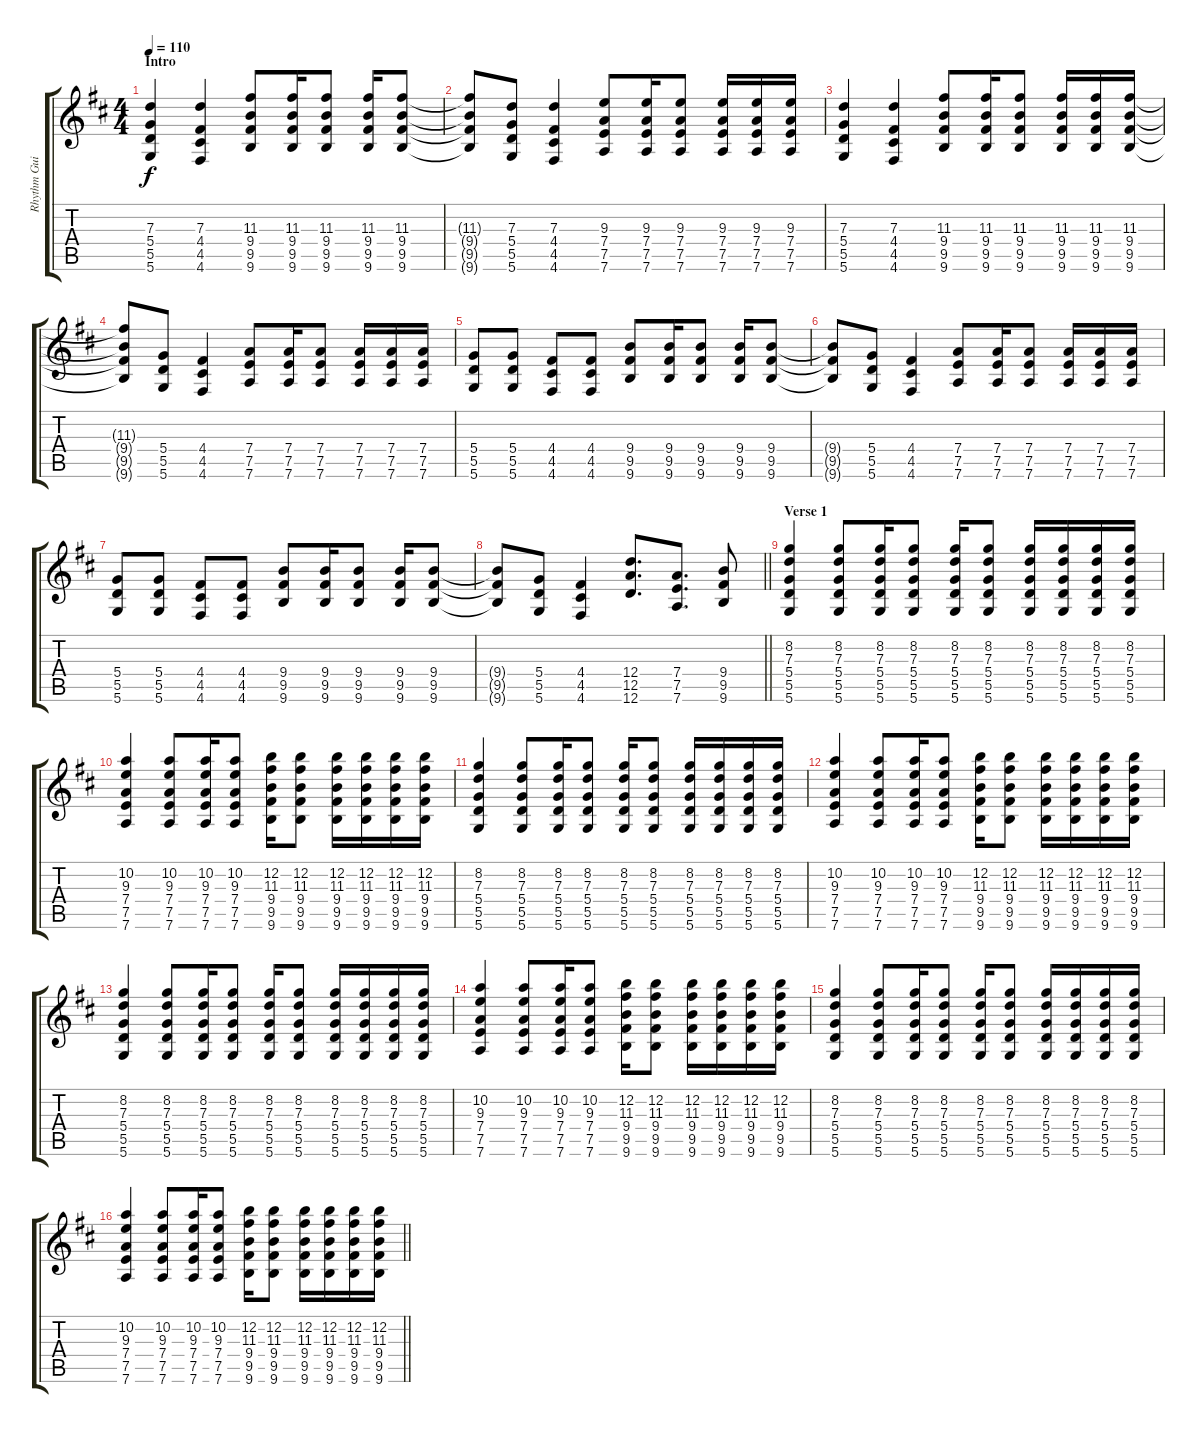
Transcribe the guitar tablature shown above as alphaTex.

\track ("Rhythm Guitar" "Rhythm Gui") {instrument electricguitarclean}
\staff {score tabs}
\tuning (E4 B3 G3 D3 A2 D2) {hide}
\ts (4 4)
\section ("" "Intro")
\tempo 110
\clef g2
\ks d
(7.3 5.4 5.5 5.6).4{dy f instrument electricguitarclean} (7.3 4.4 4.5 4.6).4 (11.3 9.4 9.5 9.6).8 (11.3 9.4 9.5 9.6).16 (11.3 9.4 9.5 9.6).8 (11.3 9.4 9.5 9.6).16 (11.3 9.4 9.5 9.6).8 |
(11.3{t} 9.4{t} 9.5{t} 9.6{t}).8 (7.3 5.4 5.5 5.6).8 (7.3 4.4 4.5 4.6).4 (9.3 7.4 7.5 7.6).8 (9.3 7.4 7.5 7.6).16 (9.3 7.4 7.5 7.6).8 (9.3 7.4 7.5 7.6).16 (9.3 7.4 7.5 7.6).16 (9.3 7.4 7.5 7.6).16 |
(7.3 5.4 5.5 5.6).4 (7.3 4.4 4.5 4.6).4 (11.3 9.4 9.5 9.6).8 (11.3 9.4 9.5 9.6).16 (11.3 9.4 9.5 9.6).8 (11.3 9.4 9.5 9.6).16 (11.3 9.4 9.5 9.6).16 (11.3 9.4 9.5 9.6).16 |
(11.3{t} 9.4{t} 9.5{t} 9.6{t}).8 (5.4 5.5 5.6).8{instrument distortionguitar} (4.4 4.5 4.6).4 (7.4 7.5 7.6).8 (7.4 7.5 7.6).16 (7.4 7.5 7.6).8 (7.4 7.5 7.6).16 (7.4 7.5 7.6).16 (7.4 7.5 7.6).16 |
(5.4 5.5 5.6).8 (5.4 5.5 5.6).8 (4.4 4.5 4.6).8 (4.4 4.5 4.6).8 (9.4 9.5 9.6).8 (9.4 9.5 9.6).16 (9.4 9.5 9.6).8 (9.4 9.5 9.6).16 (9.4 9.5 9.6).8 |
(9.4{t} 9.5{t} 9.6{t}).8 (5.4 5.5 5.6).8 (4.4 4.5 4.6).4 (7.4 7.5 7.6).8 (7.4 7.5 7.6).16 (7.4 7.5 7.6).8 (7.4 7.5 7.6).16 (7.4 7.5 7.6).16 (7.4 7.5 7.6).16 |
(5.4 5.5 5.6).8 (5.4 5.5 5.6).8 (4.4 4.5 4.6).8 (4.4 4.5 4.6).8 (9.4 9.5 9.6).8 (9.4 9.5 9.6).16 (9.4 9.5 9.6).8 (9.4 9.5 9.6).16 (9.4 9.5 9.6).8 |
\barLineRight lightlight
(9.4{t} 9.5{t} 9.6{t}).8 (5.4 5.5 5.6).8 (4.4 4.5 4.6).4 (12.4 12.5 12.6).8{d} (7.4 7.5 7.6).8{d} (9.4 9.5 9.6).8 |
\section ("" "Verse 1")
(8.2 7.3 5.4 5.5 5.6).4{instrument electricguitarclean} (8.2 7.3 5.4 5.5 5.6).8 (8.2 7.3 5.4 5.5 5.6).16 (8.2 7.3 5.4 5.5 5.6).8 (8.2 7.3 5.4 5.5 5.6).16 (8.2 7.3 5.4 5.5 5.6).8 (8.2 7.3 5.4 5.5 5.6).16 (8.2 7.3 5.4 5.5 5.6).16 (8.2 7.3 5.4 5.5 5.6).16 (8.2 7.3 5.4 5.5 5.6).16 |
(10.2 9.3 7.4 7.5 7.6).4 (10.2 9.3 7.4 7.5 7.6).8 (10.2 9.3 7.4 7.5 7.6).16 (10.2 9.3 7.4 7.5 7.6).8 (12.2 11.3 9.4 9.5 9.6).16 (12.2 11.3 9.4 9.5 9.6).8 (12.2 11.3 9.4 9.5 9.6).16 (12.2 11.3 9.4 9.5 9.6).16 (12.2 11.3 9.4 9.5 9.6).16 (12.2 11.3 9.4 9.5 9.6).16 |
(8.2 7.3 5.4 5.5 5.6).4 (8.2 7.3 5.4 5.5 5.6).8 (8.2 7.3 5.4 5.5 5.6).16 (8.2 7.3 5.4 5.5 5.6).8 (8.2 7.3 5.4 5.5 5.6).16 (8.2 7.3 5.4 5.5 5.6).8 (8.2 7.3 5.4 5.5 5.6).16 (8.2 7.3 5.4 5.5 5.6).16 (8.2 7.3 5.4 5.5 5.6).16 (8.2 7.3 5.4 5.5 5.6).16 |
(10.2 9.3 7.4 7.5 7.6).4 (10.2 9.3 7.4 7.5 7.6).8 (10.2 9.3 7.4 7.5 7.6).16 (10.2 9.3 7.4 7.5 7.6).8 (12.2 11.3 9.4 9.5 9.6).16 (12.2 11.3 9.4 9.5 9.6).8 (12.2 11.3 9.4 9.5 9.6).16 (12.2 11.3 9.4 9.5 9.6).16 (12.2 11.3 9.4 9.5 9.6).16 (12.2 11.3 9.4 9.5 9.6).16 |
(8.2 7.3 5.4 5.5 5.6).4 (8.2 7.3 5.4 5.5 5.6).8 (8.2 7.3 5.4 5.5 5.6).16 (8.2 7.3 5.4 5.5 5.6).8 (8.2 7.3 5.4 5.5 5.6).16 (8.2 7.3 5.4 5.5 5.6).8 (8.2 7.3 5.4 5.5 5.6).16 (8.2 7.3 5.4 5.5 5.6).16 (8.2 7.3 5.4 5.5 5.6).16 (8.2 7.3 5.4 5.5 5.6).16 |
(10.2 9.3 7.4 7.5 7.6).4 (10.2 9.3 7.4 7.5 7.6).8 (10.2 9.3 7.4 7.5 7.6).16 (10.2 9.3 7.4 7.5 7.6).8 (12.2 11.3 9.4 9.5 9.6).16 (12.2 11.3 9.4 9.5 9.6).8 (12.2 11.3 9.4 9.5 9.6).16 (12.2 11.3 9.4 9.5 9.6).16 (12.2 11.3 9.4 9.5 9.6).16 (12.2 11.3 9.4 9.5 9.6).16 |
(8.2 7.3 5.4 5.5 5.6).4 (8.2 7.3 5.4 5.5 5.6).8 (8.2 7.3 5.4 5.5 5.6).16 (8.2 7.3 5.4 5.5 5.6).8 (8.2 7.3 5.4 5.5 5.6).16 (8.2 7.3 5.4 5.5 5.6).8 (8.2 7.3 5.4 5.5 5.6).16 (8.2 7.3 5.4 5.5 5.6).16 (8.2 7.3 5.4 5.5 5.6).16 (8.2 7.3 5.4 5.5 5.6).16 |
\barLineRight lightlight
(10.2 9.3 7.4 7.5 7.6).4 (10.2 9.3 7.4 7.5 7.6).8 (10.2 9.3 7.4 7.5 7.6).16 (10.2 9.3 7.4 7.5 7.6).8 (12.2 11.3 9.4 9.5 9.6).16 (12.2 11.3 9.4 9.5 9.6).8 (12.2 11.3 9.4 9.5 9.6).16 (12.2 11.3 9.4 9.5 9.6).16 (12.2 11.3 9.4 9.5 9.6).16 (12.2 11.3 9.4 9.5 9.6).16
